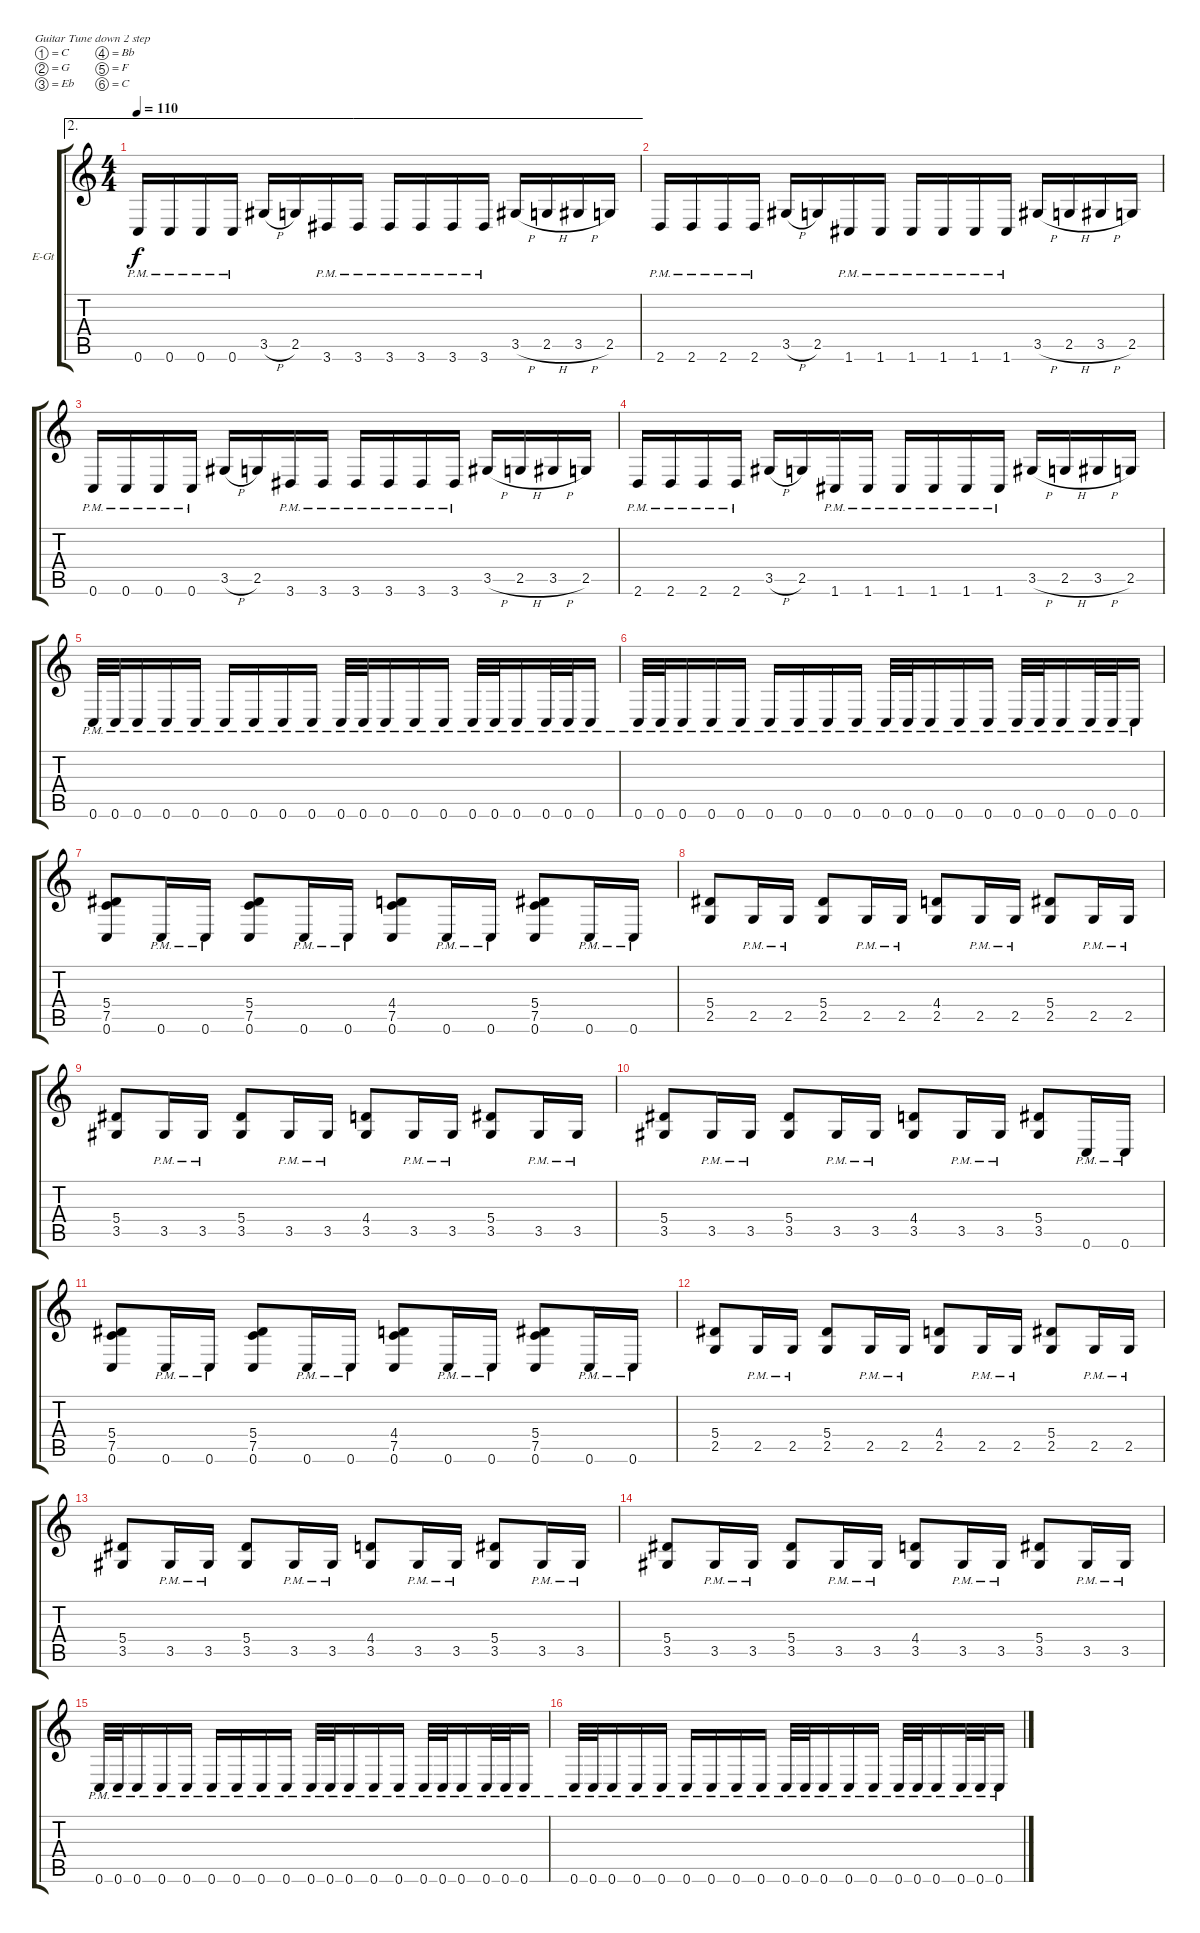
\defaultSystemsLayout 4
\bracketExtendMode groupsimilarinstruments
\firstSystemTrackNameOrientation horizontal
\otherSystemsTrackNameOrientation horizontal
\track ("Electric Guitar 1" "E-Gt") {instrument distortionguitar}
\staff {score tabs}
\tuning (C4 G3 Eb3 Bb2 F2 C2)
\ae 2
\ts (4 4)
\tempo 110
\clef g2
\ks c
0.6{pm}.16{dy f} 0.6{pm}.16 0.6{pm}.16 0.6{pm}.16 3.5{h}.16 2.5.16 3.6{pm}.16 3.6{pm}.16 3.6{pm}.16 3.6{pm}.16 3.6{pm}.16 3.6{pm}.16 3.5{h}.16 2.5{h}.16 3.5{h}.16 2.5.16 |
2.6{pm}.16 2.6{pm}.16 2.6{pm}.16 2.6{pm}.16 3.5{h}.16 2.5.16 1.6{pm}.16 1.6{pm}.16 1.6{pm}.16 1.6{pm}.16 1.6{pm}.16 1.6{pm}.16 3.5{h}.16 2.5{h}.16 3.5{h}.16 2.5.16 |
0.6{pm}.16 0.6{pm}.16 0.6{pm}.16 0.6{pm}.16 3.5{h}.16 2.5.16 3.6{pm}.16 3.6{pm}.16 3.6{pm}.16 3.6{pm}.16 3.6{pm}.16 3.6{pm}.16 3.5{h}.16 2.5{h}.16 3.5{h}.16 2.5.16 |
2.6{pm}.16 2.6{pm}.16 2.6{pm}.16 2.6{pm}.16 3.5{h}.16 2.5.16 1.6{pm}.16 1.6{pm}.16 1.6{pm}.16 1.6{pm}.16 1.6{pm}.16 1.6{pm}.16 3.5{h}.16 2.5{h}.16 3.5{h}.16 2.5.16 |
0.6{pm}.32 0.6{pm}.32 0.6{pm}.16 0.6{pm}.16 0.6{pm}.16 0.6{pm}.16 0.6{pm}.16 0.6{pm}.16 0.6{pm}.16 0.6{pm}.32 0.6{pm}.32 0.6{pm}.16 0.6{pm}.16 0.6{pm}.16 0.6{pm}.32 0.6{pm}.32 0.6{pm}.16 0.6{pm}.32 0.6{pm}.32 0.6{pm}.16 |
0.6{pm}.32 0.6{pm}.32 0.6{pm}.16 0.6{pm}.16 0.6{pm}.16 0.6{pm}.16 0.6{pm}.16 0.6{pm}.16 0.6{pm}.16 0.6{pm}.32 0.6{pm}.32 0.6{pm}.16 0.6{pm}.16 0.6{pm}.16 0.6{pm}.32 0.6{pm}.32 0.6{pm}.16 0.6{pm}.32 0.6{pm}.32 0.6{pm}.16 |
(0.6 7.5 5.4).8 0.6{pm}.16 0.6{pm}.16 (0.6 7.5 5.4).8 0.6{pm}.16 0.6{pm}.16 (0.6 7.5 4.4).8 0.6{pm}.16 0.6{pm}.16 (0.6 7.5 5.4).8 0.6{pm}.16 0.6{pm}.16 |
(2.5 5.4).8 2.5{pm}.16 2.5{pm}.16 (2.5 5.4).8 2.5{pm}.16 2.5{pm}.16 (2.5 4.4).8 2.5{pm}.16 2.5{pm}.16 (2.5 5.4).8 2.5{pm}.16 2.5{pm}.16 |
(3.5 5.4).8 3.5{pm}.16 3.5{pm}.16 (3.5 5.4).8 3.5{pm}.16 3.5{pm}.16 (3.5 4.4).8 3.5{pm}.16 3.5{pm}.16 (3.5 5.4).8 3.5{pm}.16 3.5{pm}.16 |
(3.5 5.4).8 3.5{pm}.16 3.5{pm}.16 (3.5 5.4).8 3.5{pm}.16 3.5{pm}.16 (3.5 4.4).8 3.5{pm}.16 3.5{pm}.16 (3.5 5.4).8 0.6{pm}.16 0.6{pm}.16 |
(0.6 7.5 5.4).8 0.6{pm}.16 0.6{pm}.16 (0.6 7.5 5.4).8 0.6{pm}.16 0.6{pm}.16 (0.6 7.5 4.4).8 0.6{pm}.16 0.6{pm}.16 (0.6 7.5 5.4).8 0.6{pm}.16 0.6{pm}.16 |
(2.5 5.4).8 2.5{pm}.16 2.5{pm}.16 (2.5 5.4).8 2.5{pm}.16 2.5{pm}.16 (2.5 4.4).8 2.5{pm}.16 2.5{pm}.16 (2.5 5.4).8 2.5{pm}.16 2.5{pm}.16 |
(3.5 5.4).8 3.5{pm}.16 3.5{pm}.16 (3.5 5.4).8 3.5{pm}.16 3.5{pm}.16 (3.5 4.4).8 3.5{pm}.16 3.5{pm}.16 (3.5 5.4).8 3.5{pm}.16 3.5{pm}.16 |
(3.5 5.4).8 3.5{pm}.16 3.5{pm}.16 (3.5 5.4).8 3.5{pm}.16 3.5{pm}.16 (3.5 4.4).8 3.5{pm}.16 3.5{pm}.16 (3.5 5.4).8 3.5{pm}.16 3.5{pm}.16 |
0.6{pm}.32 0.6{pm}.32 0.6{pm}.16 0.6{pm}.16 0.6{pm}.16 0.6{pm}.16 0.6{pm}.16 0.6{pm}.16 0.6{pm}.16 0.6{pm}.32 0.6{pm}.32 0.6{pm}.16 0.6{pm}.16 0.6{pm}.16 0.6{pm}.32 0.6{pm}.32 0.6{pm}.16 0.6{pm}.32 0.6{pm}.32 0.6{pm}.16 |
0.6{pm}.32 0.6{pm}.32 0.6{pm}.16 0.6{pm}.16 0.6{pm}.16 0.6{pm}.16 0.6{pm}.16 0.6{pm}.16 0.6{pm}.16 0.6{pm}.32 0.6{pm}.32 0.6{pm}.16 0.6{pm}.16 0.6{pm}.16 0.6{pm}.32 0.6{pm}.32 0.6{pm}.16 0.6{pm}.32 0.6{pm}.32 0.6{pm}.16
